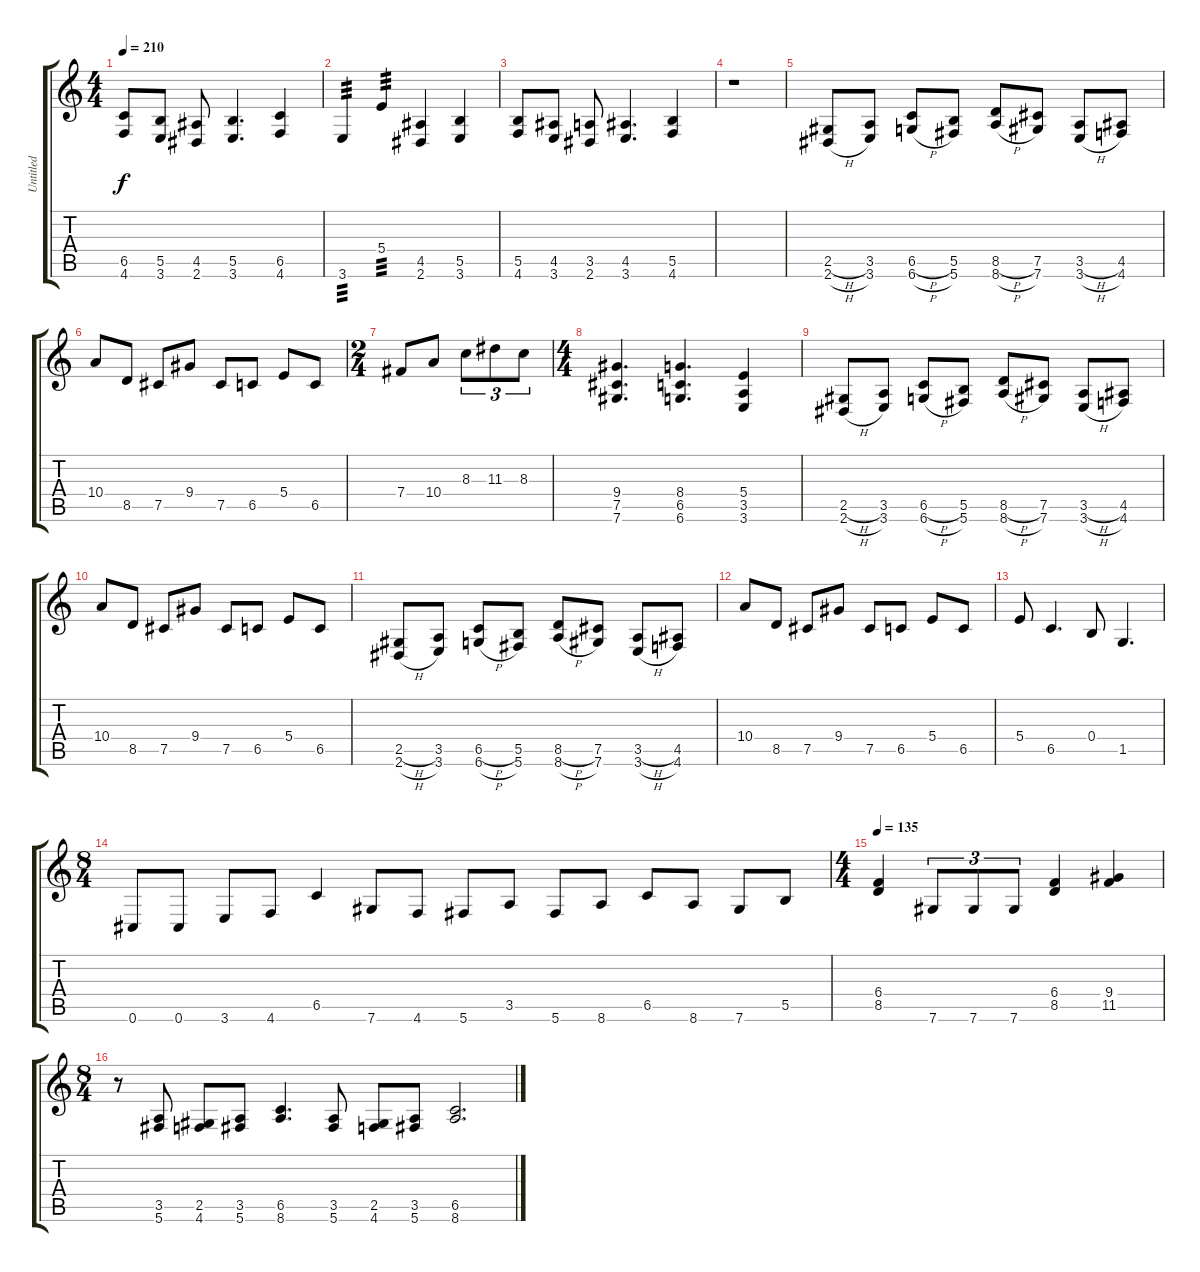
\track ("Untitled" "Untitled") {instrument distortionguitar}
\staff {score tabs}
\tuning (Db4 Ab3 E3 B2 Gb2 Db2) {hide}
\ts (4 4)
\tempo 210
\clef g2
\ks c
(6.5 4.6).8{dy f} (5.5 3.6).8 (4.5 2.6).8 (5.5 3.6).4{d} (6.5 4.6).4 |
3.6.4{tp 3} 5.4.4{tp 3} (4.5 2.6).4 (5.5 3.6).4 |
(5.5 4.6).8 (4.5 3.6).8 (3.5 2.6).8 (4.5 3.6).4{d} (5.5 4.6).4 |
r.1 |
(2.5{h} 2.6{h}).8 (3.5 3.6).8 (6.5{h} 6.6{h}).8 (5.5 5.6).8 (8.5{h} 8.6{h}).8 (7.5 7.6).8 (3.5{h} 3.6{h}).8 (4.5 4.6).8 |
10.4.8 8.5.8 7.5.8 9.4.8 7.5.8 6.5.8 5.4.8 6.5.8 |
\ts (2 4)
7.4.8 10.4.8 8.3.8{tu (3 2)} 11.3.8{tu (3 2)} 8.3.8{tu (3 2)} |
\ts (4 4)
(9.4 7.5 7.6).4{d} (8.4 6.5 6.6).4{d} (5.4 3.5 3.6).4 |
(2.5{h} 2.6{h}).8 (3.5 3.6).8 (6.5{h} 6.6{h}).8 (5.5 5.6).8 (8.5{h} 8.6{h}).8 (7.5 7.6).8 (3.5{h} 3.6{h}).8 (4.5 4.6).8 |
10.4.8 8.5.8 7.5.8 9.4.8 7.5.8 6.5.8 5.4.8 6.5.8 |
(2.5{h} 2.6{h}).8 (3.5 3.6).8 (6.5{h} 6.6{h}).8 (5.5 5.6).8 (8.5{h} 8.6{h}).8 (7.5 7.6).8 (3.5{h} 3.6{h}).8 (4.5 4.6).8 |
10.4.8 8.5.8 7.5.8 9.4.8 7.5.8 6.5.8 5.4.8 6.5.8 |
5.4.8 6.5.4{d} 0.4.8 1.5.4{d} |
\ts (8 4)
0.6.8 0.6.8 3.6.8 4.6.8 6.5.4 7.6.8 4.6.8 5.6.8 3.5.8 5.6.8 8.6.8 6.5.8 8.6.8 7.6.8 5.5.8 |
\ts (4 4)
\tempo 135
(6.4 8.5).4 7.6.8{tu (3 2)} 7.6.8{tu (3 2)} 7.6.8{tu (3 2)} (6.4 8.5).4 (9.4 11.5).4 |
\ts (8 4)
r.8 (3.5 5.6).8 (2.5 4.6).8 (3.5 5.6).8 (6.5 8.6).4{d} (3.5 5.6).8 (2.5 4.6).8 (3.5 5.6).8 (6.5 8.6).2{d}
